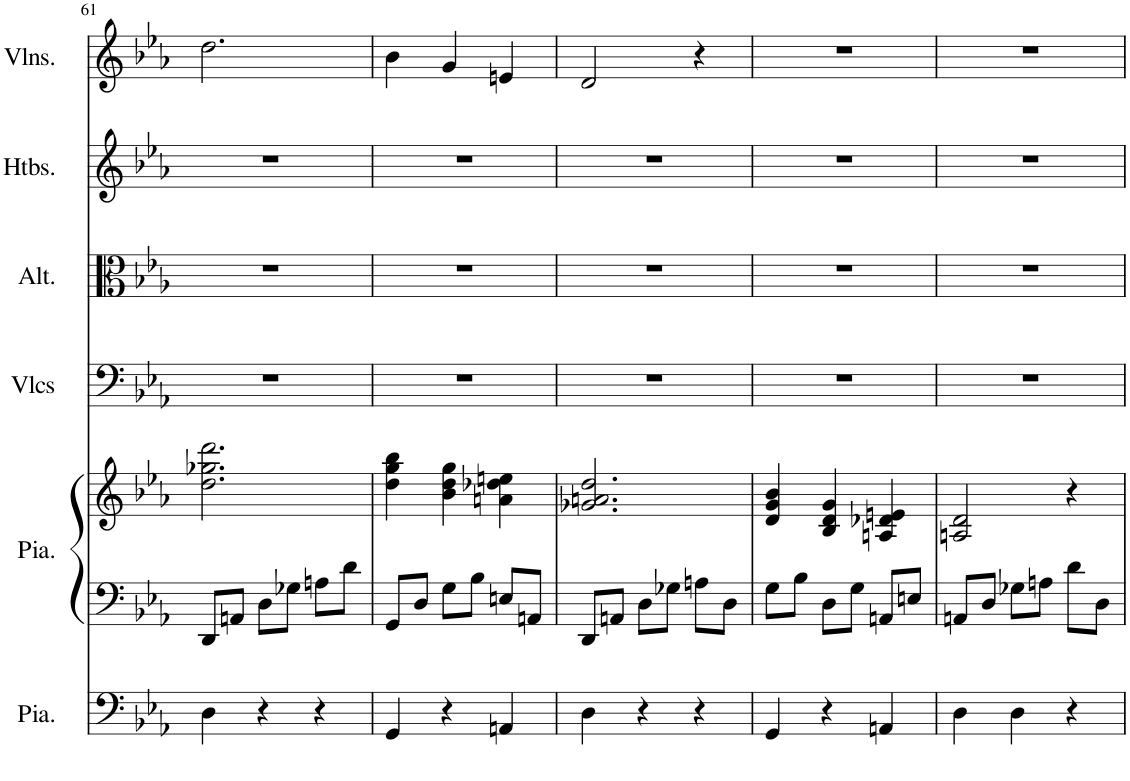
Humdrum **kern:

**kern	**kern	**kern	**kern	**kern	**kern	**kern
*part6	*part5	*part5	*part4	*part3	*part2	*part1
*staff7	*staff6	*staff5	*staff4	*staff3	*staff2	*staff1
*I"Piano, Pedals	*I"Piano, Organ	*	*I"Violoncelles, Bass	*I"Altos, Tenor	*I"Hautbois, Alto	*I"Violons, Soprano
*I'Pia.	*I'Pia.	*	*I'Vlcs	*I'Alt.	*I'Htbs.	*I'Vlns.
!!LO:PB:g=z
*clefF4	*clefF4	*clefG2	*clefF4	*clefC3	*clefG2	*clefG2
*k[b-e-a-]	*k[b-e-a-]	*k[b-e-a-]	*k[b-e-a-]	*k[b-e-a-]	*k[b-e-a-]	*k[b-e-a-]
*M3/4	*M3/4	*M3/4	*M3/4	*M3/4	*M3/4	*M3/4
=61	=61	=61	=61	=61	=61	=61
4D\	8DD/L	2.dd\ 2.gg-X\ 2.ddd\	2.r	2.r	2.r	2.dd\
.	8AAn/J	.	.	.	.	.
4r	8D\L	.	.	.	.	.
.	8G-X\J	.	.	.	.	.
4r	8An\L	.	.	.	.	.
.	8d\J	.	.	.	.	.
=62	=62	=62	=62	=62	=62	=62
4GG/	8GG/L	4dd\ 4gg\ 4bb-\	2.r	2.r	2.r	4b-\
.	8D/J	.	.	.	.	.
4r	8G\L	4b-\ 4dd\ 4gg\	.	.	.	4g/
.	8B-\J	.	.	.	.	.
4AAn/	8En/L	4an\ 4dd-X\ 4een\	.	.	.	4en/
.	8AAn/J	.	.	.	.	.
=63	=63	=63	=63	=63	=63	=63
4D\	8DD/L	2.g-X/ 2.an/ 2.dd/	2.r	2.r	2.r	2d/
.	8AAn/J	.	.	.	.	.
4r	8D\L	.	.	.	.	.
.	8G-X\J	.	.	.	.	.
4r	8An\L	.	.	.	.	4r
.	8D\J	.	.	.	.	.
=64	=64	=64	=64	=64	=64	=64
4GG/	8G\L	4d/ 4g/ 4b-/	2.r	2.r	2.r	2.r
.	8B-\J	.	.	.	.	.
4r	8D\L	4B-/ 4d/ 4g/	.	.	.	.
.	8G\J	.	.	.	.	.
4AAn/	8AAn/L	4An/ 4d-X/ 4en/	.	.	.	.
.	8En/J	.	.	.	.	.
=65	=65	=65	=65	=65	=65	=65
4D\	8AAn/L	2An/ 2d/	2.r	2.r	2.r	2.r
.	8D/J	.	.	.	.	.
4D\	8G-X\L	.	.	.	.	.
.	8An\J	.	.	.	.	.
4r	8d\L	4r	.	.	.	.
.	8D\J	.	.	.	.	.
=	=	=	=	=	=	=
*-	*-	*-	*-	*-	*-	*-
